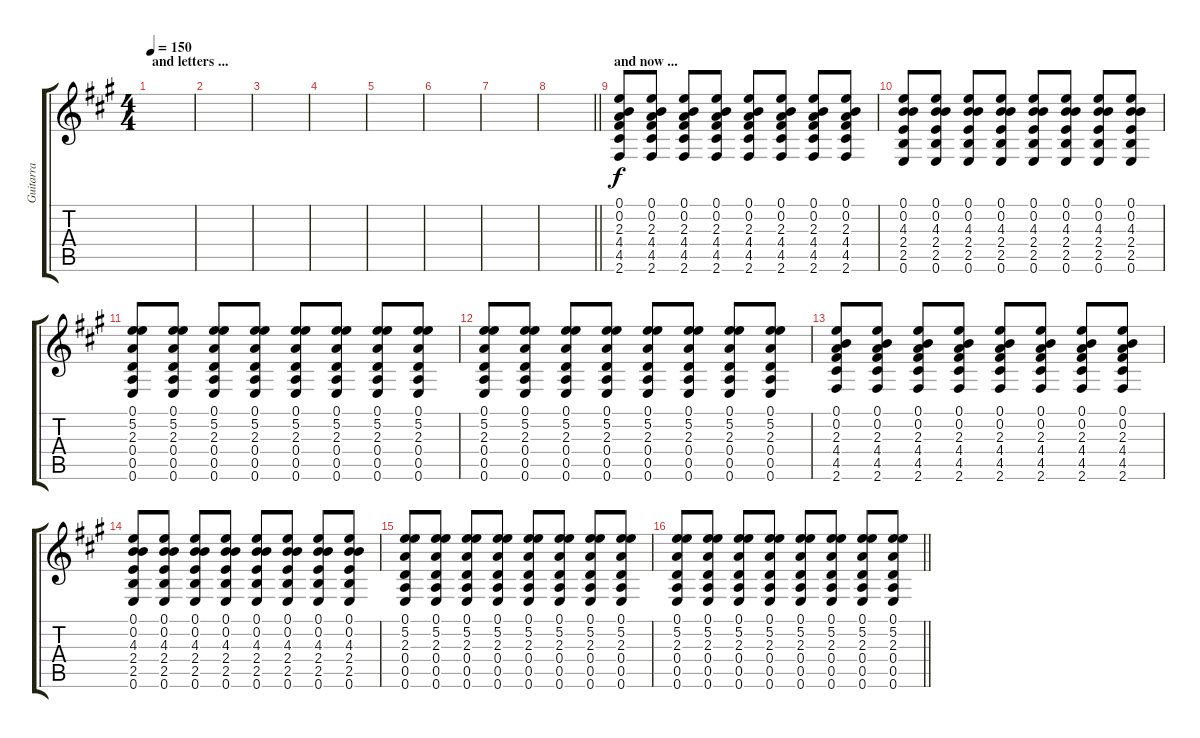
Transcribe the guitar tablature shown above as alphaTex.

\track ("Guitarra" "Guitarra") {instrument acousticguitarnylon}
\staff {score tabs}
\tuning (E4 B3 G3 D3 A2 E2) {hide}
\ts (4 4)
\section ("" "and letters ...")
\tempo 150
\clef g2
\ks a
|
|
|
|
|
|
|
\barLineRight lightlight
|
\section ("" "and now ...")
(0.1 0.2 2.3 4.4 4.5 2.6).8 (0.1 0.2 2.3 4.4 4.5 2.6).8 (0.1 0.2 2.3 4.4 4.5 2.6).8 (0.1 0.2 2.3 4.4 4.5 2.6).8 (0.1 0.2 2.3 4.4 4.5 2.6).8 (0.1 0.2 2.3 4.4 4.5 2.6).8 (0.1 0.2 2.3 4.4 4.5 2.6).8 (0.1 0.2 2.3 4.4 4.5 2.6).8 |
(0.1 0.2 4.3 2.4 2.5 0.6).8 (0.1 0.2 4.3 2.4 2.5 0.6).8 (0.1 0.2 4.3 2.4 2.5 0.6).8 (0.1 0.2 4.3 2.4 2.5 0.6).8 (0.1 0.2 4.3 2.4 2.5 0.6).8 (0.1 0.2 4.3 2.4 2.5 0.6).8 (0.1 0.2 4.3 2.4 2.5 0.6).8 (0.1 0.2 4.3 2.4 2.5 0.6).8 |
(0.1 5.2 2.3 0.4 0.5 0.6).8 (0.1 5.2 2.3 0.4 0.5 0.6).8 (0.1 5.2 2.3 0.4 0.5 0.6).8 (0.1 5.2 2.3 0.4 0.5 0.6).8 (0.1 5.2 2.3 0.4 0.5 0.6).8 (0.1 5.2 2.3 0.4 0.5 0.6).8 (0.1 5.2 2.3 0.4 0.5 0.6).8 (0.1 5.2 2.3 0.4 0.5 0.6).8 |
(0.1 5.2 2.3 0.4 0.5 0.6).8 (0.1 5.2 2.3 0.4 0.5 0.6).8 (0.1 5.2 2.3 0.4 0.5 0.6).8 (0.1 5.2 2.3 0.4 0.5 0.6).8 (0.1 5.2 2.3 0.4 0.5 0.6).8 (0.1 5.2 2.3 0.4 0.5 0.6).8 (0.1 5.2 2.3 0.4 0.5 0.6).8 (0.1 5.2 2.3 0.4 0.5 0.6).8 |
(0.1 0.2 2.3 4.4 4.5 2.6).8 (0.1 0.2 2.3 4.4 4.5 2.6).8 (0.1 0.2 2.3 4.4 4.5 2.6).8 (0.1 0.2 2.3 4.4 4.5 2.6).8 (0.1 0.2 2.3 4.4 4.5 2.6).8 (0.1 0.2 2.3 4.4 4.5 2.6).8 (0.1 0.2 2.3 4.4 4.5 2.6).8 (0.1 0.2 2.3 4.4 4.5 2.6).8 |
(0.1 0.2 4.3 2.4 2.5 0.6).8 (0.1 0.2 4.3 2.4 2.5 0.6).8 (0.1 0.2 4.3 2.4 2.5 0.6).8 (0.1 0.2 4.3 2.4 2.5 0.6).8 (0.1 0.2 4.3 2.4 2.5 0.6).8 (0.1 0.2 4.3 2.4 2.5 0.6).8 (0.1 0.2 4.3 2.4 2.5 0.6).8 (0.1 0.2 4.3 2.4 2.5 0.6).8 |
(0.1 5.2 2.3 0.4 0.5 0.6).8 (0.1 5.2 2.3 0.4 0.5 0.6).8 (0.1 5.2 2.3 0.4 0.5 0.6).8 (0.1 5.2 2.3 0.4 0.5 0.6).8 (0.1 5.2 2.3 0.4 0.5 0.6).8 (0.1 5.2 2.3 0.4 0.5 0.6).8 (0.1 5.2 2.3 0.4 0.5 0.6).8 (0.1 5.2 2.3 0.4 0.5 0.6).8 |
\barLineRight lightlight
(0.1 5.2 2.3 0.4 0.5 0.6).8 (0.1 5.2 2.3 0.4 0.5 0.6).8 (0.1 5.2 2.3 0.4 0.5 0.6).8 (0.1 5.2 2.3 0.4 0.5 0.6).8 (0.1 5.2 2.3 0.4 0.5 0.6).8 (0.1 5.2 2.3 0.4 0.5 0.6).8 (0.1 5.2 2.3 0.4 0.5 0.6).8 (0.1 5.2 2.3 0.4 0.5 0.6).8
